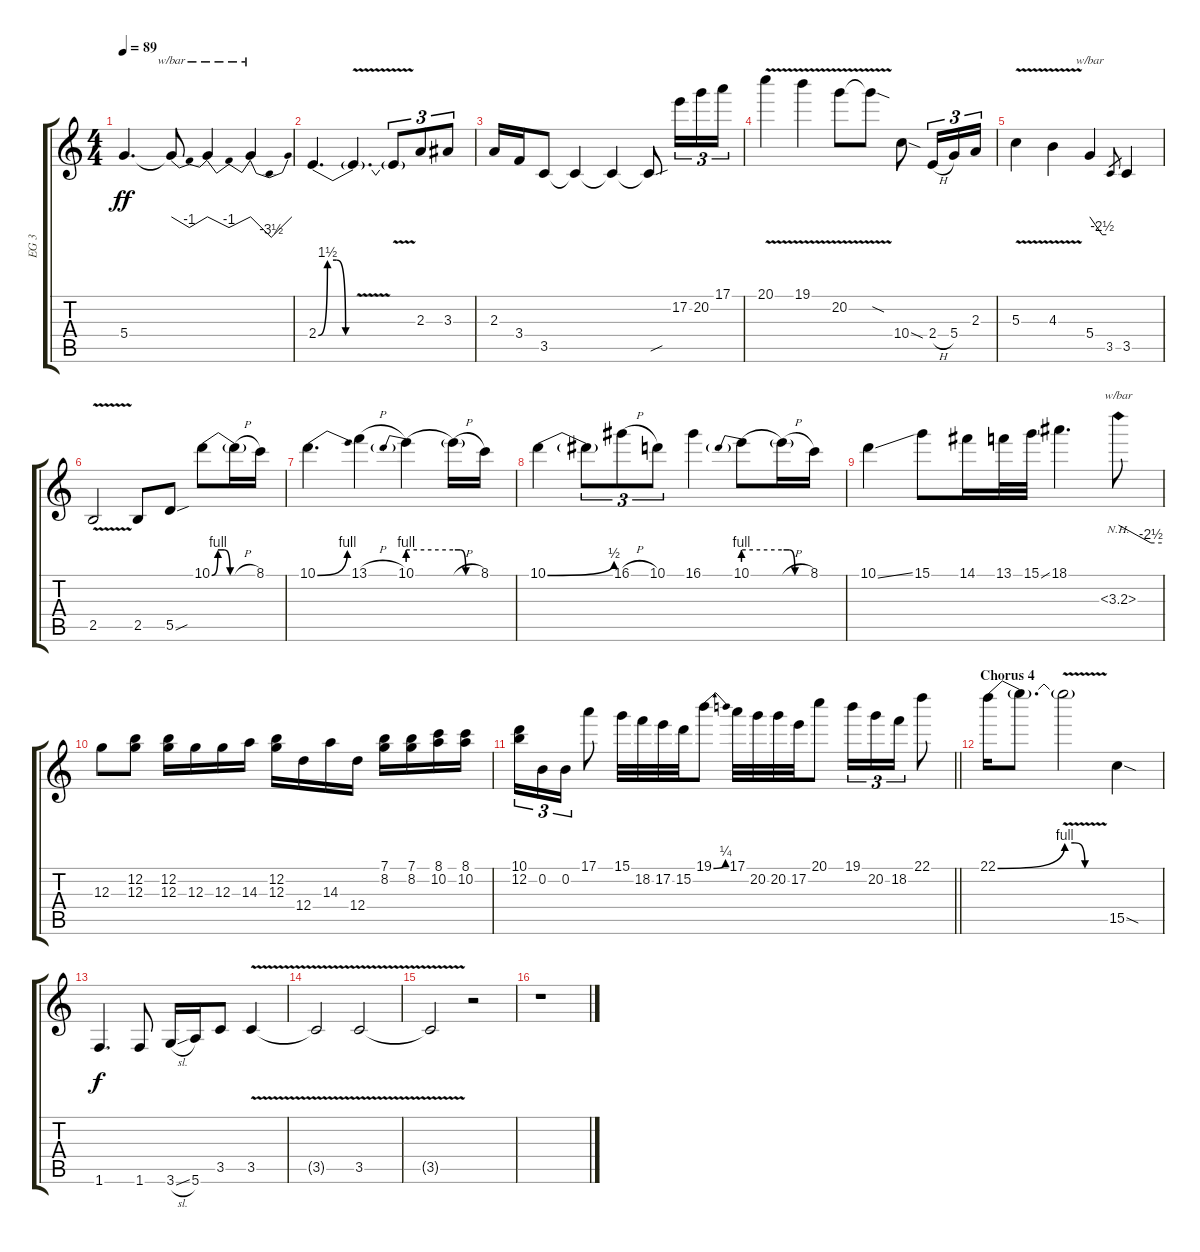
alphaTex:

\track ("EG 3" "EG 3") {instrument overdrivenguitar}
\staff {score tabs}
\tuning (E4 B3 G3 D3 A2 E2) {hide}
\ts (4 4)
\tempo 89
\clef g2
\ks c
5.4{t}.4{d dy ff} 5.4{t}.8{tbe (dip default 0 0 30 -4 60 0)} 5.4{t}.4{tbe (dip default 0 0 30 -4 60 0)} 5.4{t}.4{tbe (dip default 0 0 30 -14 60 0)} |
2.4{be (custom 0 0 15 6 30 6 45 0 60 0)}.4{d} 2.4{v t}.4{d} 2.4{v t}.8{tu (3 2)} 2.3.8{tu (3 2)} 3.3.8{tu (3 2)} |
2.3.16 3.4.16 3.5.8 3.5{t}.4 3.5{t}.4 3.5{sou t}.8 17.2.16{tu (3 2)} 20.2.16{tu (3 2)} 17.1.16{tu (3 2)} |
20.1{v}.4 19.1{v}.4 20.2{v}.8 20.2{v sod t}.8 10.4{sod}.8 2.4{h}.16{tu (3 2)} 5.4.16{tu (3 2)} 2.3.16{tu (3 2)} |
5.3{v}.4 4.3{v}.4 5.4.4{tbe (custom default 0 0 45 -10 60 -10)} 3.5.8{gr} 3.5.4 |
2.5{v}.2 2.5.8 5.5{sou}.8 10.1{be (custom 0 0 15 4 30 4 45 0 60 0)}.8 10.1{be (hold 0 0 60 0) h t}.16 8.1.16 |
10.1{be (bend 0 0 60 4)}.4{d} 13.1{h}.4 10.1{be (prebend 0 4 60 4)}.4 10.1{be (custom 0 4 15 4 30 0 60 0) h t}.16 8.1.16 |
10.1{be (bend 0 0 60 2)}.4 10.1{t}.8{tu (3 2)} 16.1{h}.8{tu (3 2)} 10.1.8{tu (3 2)} 16.1.4 10.1{be (prebend 0 4 60 4)}.8 10.1{be (custom 0 4 15 4 30 0 60 0) h t}.16 8.1.16 |
10.1{ss}.4 15.1.8 14.1.16 13.1.32 15.1{ss}.32 18.1.4{d} 3.3{nh}.8{tbe (custom default 0 0 45 -10 60 -10)} |
12.3.8 (12.2 12.3).8 (12.2 12.3).16 12.3.16 12.3.16 14.3.16 (12.2 12.3).16 12.4.16 14.3.16 12.4.16 (7.1 8.2).16 (7.1 8.2).16 (8.1 10.2).16 (8.1 10.2).16 |
\barLineRight lightlight
(10.1 12.2).16{tu (3 2)} 0.2.16{tu (3 2)} 0.2.16{tu (3 2)} 17.1.8 15.1.32 18.2.32 17.2.32 15.2.32 19.1{be (bend 0 0 60 1)}.8 17.1.32 20.2.32 20.2.32 17.2.32 20.1.8 19.1.16{tu (3 2)} 20.2.16{tu (3 2)} 18.2.16{tu (3 2)} 22.1.8 |
\section ("" "Chorus 4")
22.1{be (bend 0 0 60 4)}.16 22.1{t}.8{d} 22.1{be (custom 0 4 15 4 30 0 60 0) v t}.2 15.5{sod}.4 |
1.6.4{d dy f} 1.6.8 3.6{sl}.16 5.6.16 3.5.8 3.5{v}.4 |
3.5{v t}.2 3.5{v}.2 |
3.5{v t}.2 r.2 |
r.1
